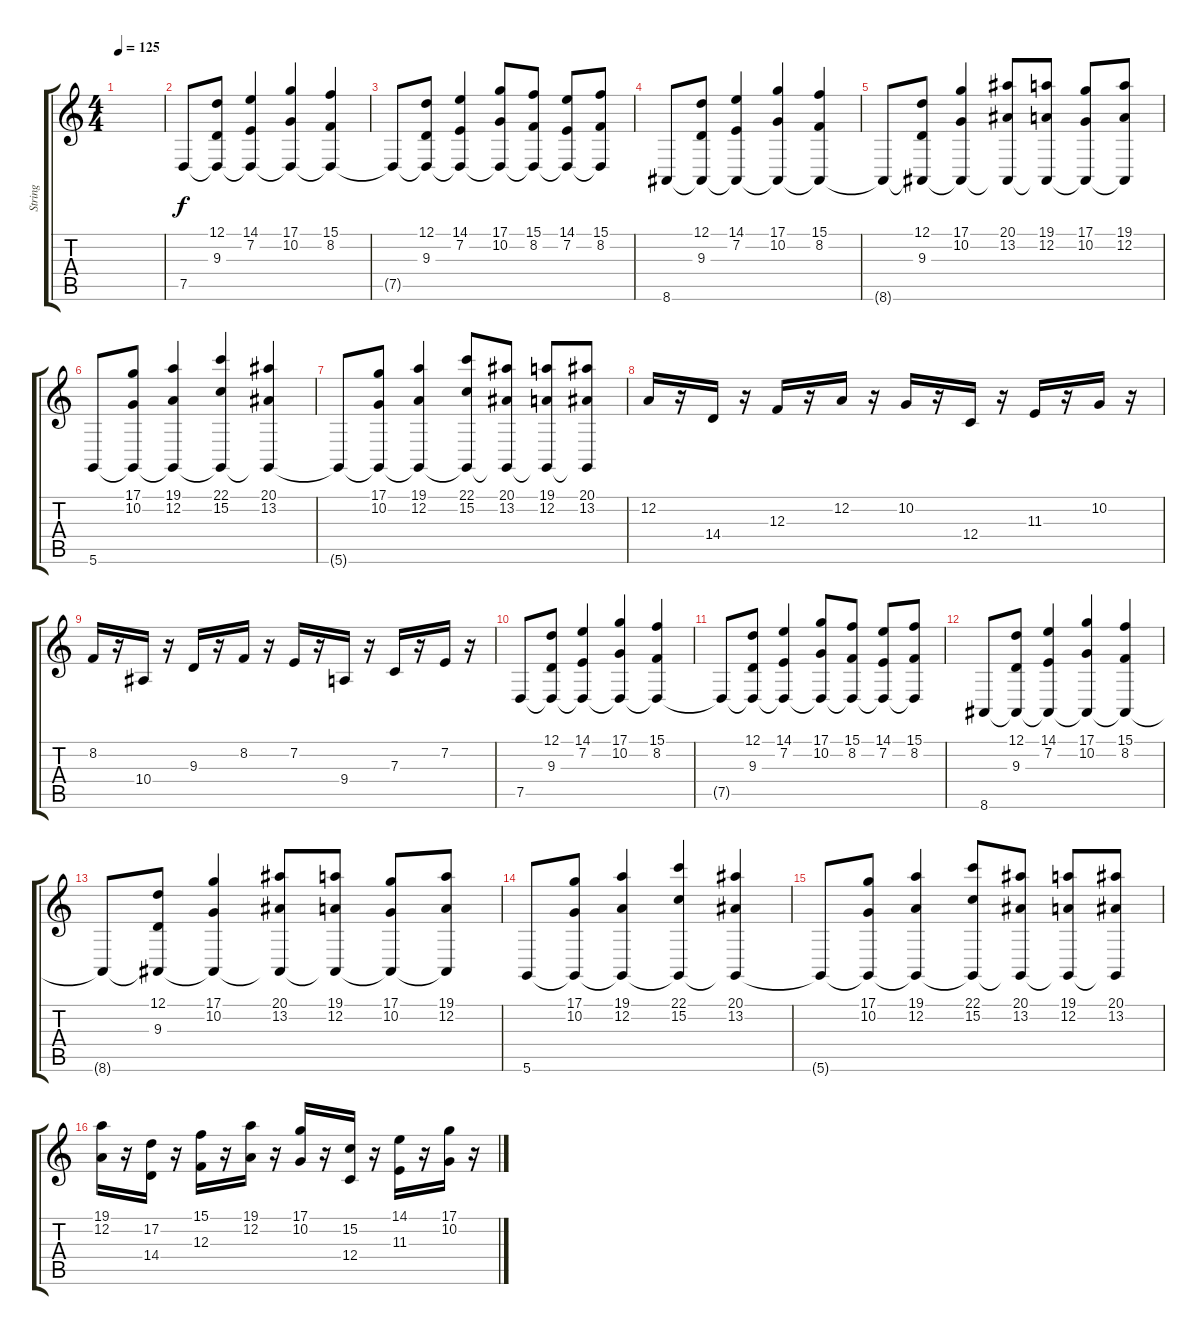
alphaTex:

\track ("String" "String") {instrument stringensemble1}
\staff {score tabs}
\tuning (D4 A3 F3 C3 G2 D2) {hide}
\ts (4 4)
\tempo 125
\clef g2
\ks c
|
7.5.8 (12.1 9.3 7.5{t}).8 (14.1 7.2 7.5{t}).4 (17.1 10.2 7.5{t}).4 (15.1 8.2 7.5{t}).4 |
7.5{t}.8 (12.1 9.3 7.5{t}).8 (14.1 7.2 7.5{t}).4 (17.1 10.2 7.5{t}).8 (15.1 8.2 7.5{t}).8 (14.1 7.2 7.5{t}).8 (15.1 8.2 7.5{t}).8 |
8.6.8 (12.1 9.3 8.6{t}).8 (14.1 7.2 8.6{t}).4 (17.1 10.2 8.6{t}).4 (15.1 8.2 8.6{t}).4 |
8.6{t}.8 (12.1 9.3 8.6{t}).8 (17.1 10.2 8.6{t}).4 (20.1 13.2 8.6{t}).8 (19.1 12.2 8.6{t}).8 (17.1 10.2 8.6{t}).8 (19.1 12.2 8.6{t}).8 |
5.6.8 (17.1 10.2 5.6{t}).8 (19.1 12.2 5.6{t}).4 (22.1 15.2 5.6{t}).4 (20.1 13.2 5.6{t}).4 |
5.6{t}.8 (17.1 10.2 5.6{t}).8 (19.1 12.2 5.6{t}).4 (22.1 15.2 5.6{t}).8 (20.1 13.2 5.6{t}).8 (19.1 12.2 5.6{t}).8 (20.1 13.2 5.6{t}).8 |
12.2.16 r.16 14.4.16 r.16 12.3.16 r.16 12.2.16 r.16 10.2.16 r.16 12.4.16 r.16 11.3.16 r.16 10.2.16 r.16 |
8.2.16 r.16 10.4.16 r.16 9.3.16 r.16 8.2.16 r.16 7.2.16 r.16 9.4.16 r.16 7.3.16 r.16 7.2.16 r.16 |
7.5.8 (12.1 9.3 7.5{t}).8 (14.1 7.2 7.5{t}).4 (17.1 10.2 7.5{t}).4 (15.1 8.2 7.5{t}).4 |
7.5{t}.8 (12.1 9.3 7.5{t}).8 (14.1 7.2 7.5{t}).4 (17.1 10.2 7.5{t}).8 (15.1 8.2 7.5{t}).8 (14.1 7.2 7.5{t}).8 (15.1 8.2 7.5{t}).8 |
8.6.8 (12.1 9.3 8.6{t}).8 (14.1 7.2 8.6{t}).4 (17.1 10.2 8.6{t}).4 (15.1 8.2 8.6{t}).4 |
8.6{t}.8 (12.1 9.3 8.6{t}).8 (17.1 10.2 8.6{t}).4 (20.1 13.2 8.6{t}).8 (19.1 12.2 8.6{t}).8 (17.1 10.2 8.6{t}).8 (19.1 12.2 8.6{t}).8 |
5.6.8 (17.1 10.2 5.6{t}).8 (19.1 12.2 5.6{t}).4 (22.1 15.2 5.6{t}).4 (20.1 13.2 5.6{t}).4 |
5.6{t}.8 (17.1 10.2 5.6{t}).8 (19.1 12.2 5.6{t}).4 (22.1 15.2 5.6{t}).8 (20.1 13.2 5.6{t}).8 (19.1 12.2 5.6{t}).8 (20.1 13.2 5.6{t}).8 |
(19.1 12.2).16 r.16 (17.2 14.4).16 r.16 (15.1 12.3).16 r.16 (19.1 12.2).16 r.16 (17.1 10.2).16 r.16 (15.2 12.4).16 r.16 (14.1 11.3).16 r.16 (17.1 10.2).16 r.16
